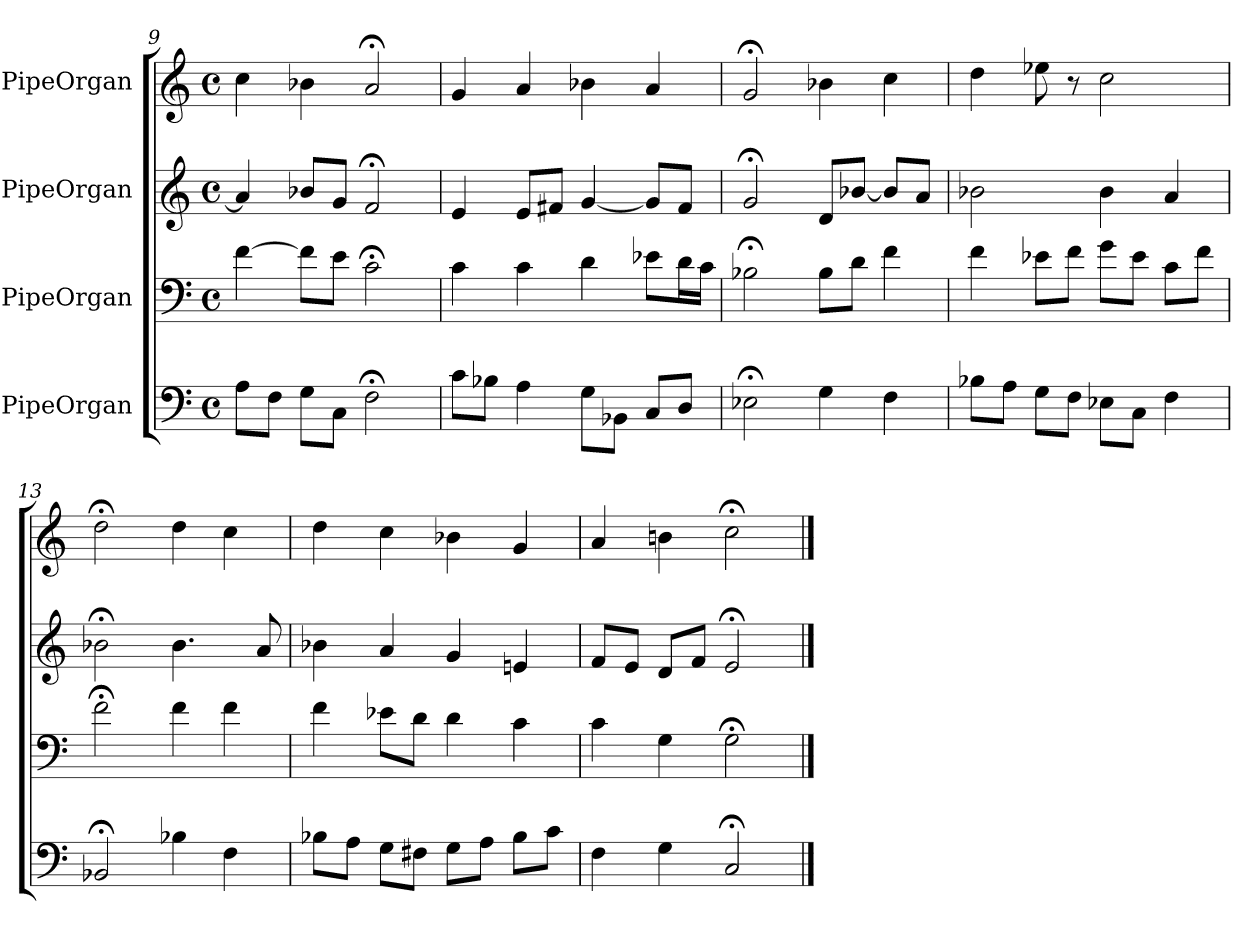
**kern	**kern	**kern	**kern
*part4	*part3	*part2	*part1
*staff4	*staff3	*staff2	*staff1
*I"PipeOrgan	*I"PipeOrgan	*I"PipeOrgan	*I"PipeOrgan
*clefF4	*clefF4	*clefG2	*clefG2
*k[]	*k[]	*k[]	*k[]
*C:	*C:	*C:	*C:
*M4/4	*M4/4	*M4/4	*M4/4
*met(c)	*met(c)	*met(c)	*met(c)
=9	=9	=9	=9
8A\L	[4f	4a]	4cc
8F\J	.	.	.
8G\L	8f\L]	8b-X/L	4b-X
8C\J	8e\J	8g/J	.
2F;<	2c;<	2f;<	2a;<
=10	=10	=10	=10
8c\L	4c	4e	4g
8B-X\J	.	.	.
4A	4c	8e/L	4a
.	.	8f#X/J	.
8G\L	4d	[4g	4b-X
8BB-X\J	.	.	.
8C/L	8e-X\L	8g/L]	4a
8D/J	16d\L	8f#/J	.
.	16c\JJ	.	.
=11	=11	=11	=11
2E-X;<	2B-X;<	2g;<	2g;<
4G	8B-\L	8d/L	4b-X
.	8d\J	[8b-X/J	.
4F	4f	8b-/L]	4cc
.	.	8a/J	.
=12	=12	=12	=12
8B-X\L	4f	2b-X	4dd
8A\J	.	.	.
8G\L	8e-X\L	.	8ee-X
8F\J	8f\J	.	8r
8E-X\L	8g\L	4b-	2cc
8C\J	8e-\J	.	.
4F	8c\L	4a	.
.	8f\J	.	.
=13	=13	=13	=13
2BB-X;<	2f;<	2b-X;<	2dd;<
4B-X	4f	4.b-	4dd
4F	4f	.	4cc
.	.	8a	.
=14	=14	=14	=14
8B-X\L	4f	4b-X	4dd
8A\J	.	.	.
8G\L	8e-X\L	4a	4cc
8F#X\J	8d\J	.	.
8G\L	4d	4g	4b-X
8A\J	.	.	.
8B-\L	4c	4en	4g
8c\J	.	.	.
=15	=15	=15	=15
4F	4c	8f/L	4a
.	.	8e/J	.
4G	4G	8d/L	4bn
.	.	8f/J	.
2C;<	2G;<	2e;<	2cc;<
==	==	==	==
*-	*-	*-	*-
